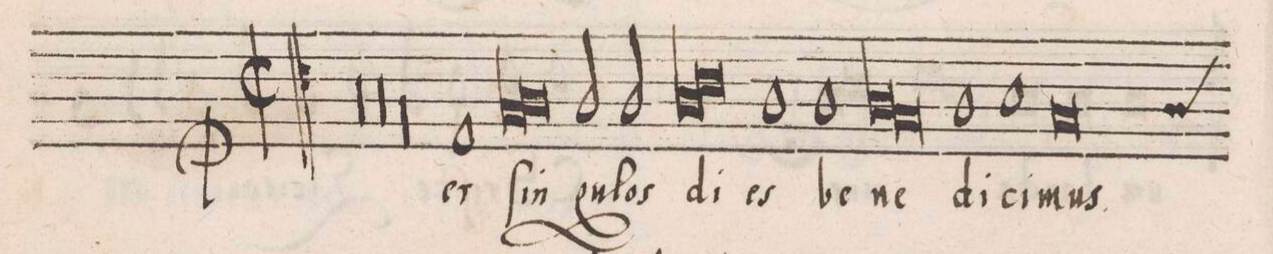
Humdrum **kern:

**kern	**text
*I"TENOR	*
*clefC4	*
*k[]	*
*met(c|)	*
*M2/1	*
0r	.
=2	=2
0r	.
=3	=3
0r	.
=4	=4
0r	.
=5	=5
0r	.
=6	=6
0r	.
=7	=7
1E	Per
*lig	*
1G	ſin-
=8	=8
1A	.
*Xlig	*
2A/	-gu-
2A/	-los
=9	=9
*lig	*
1A	di-
1c	.
*Xlig	*
=10	=10
1A	-es
1A	be-
=11	=11
*lig	*
1A	-ne-
1G	.
*Xlig	*
=12	=12
1A	-di-
1B	-ci-
=13	=13
*custos:A	*
0G	-mus.
=14	=14
*-	*-
